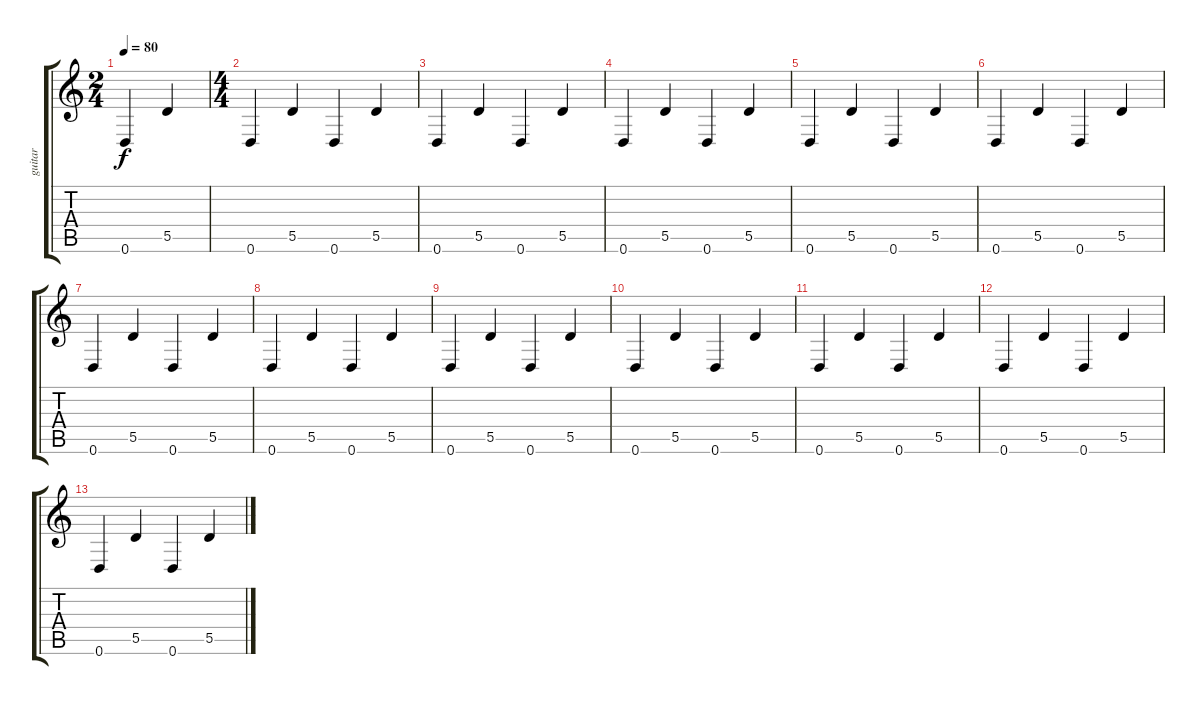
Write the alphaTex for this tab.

\track ("guitar" "guitar") {instrument overdrivenguitar}
\staff {score tabs}
\tuning (E4 B3 G3 D3 A2 D2) {hide}
\ts (2 4)
\tempo 80
\clef g2
\ks c
0.6.4{dy f instrument overdrivenguitar} 5.5.4 |
\ts (4 4)
0.6.4 5.5.4 0.6.4 5.5.4 |
0.6.4 5.5.4 0.6.4 5.5.4 |
0.6.4 5.5.4 0.6.4 5.5.4 |
0.6.4 5.5.4 0.6.4 5.5.4 |
0.6.4 5.5.4 0.6.4 5.5.4 |
0.6.4 5.5.4 0.6.4 5.5.4 |
0.6.4 5.5.4 0.6.4 5.5.4 |
0.6.4 5.5.4 0.6.4 5.5.4 |
0.6.4 5.5.4 0.6.4 5.5.4 |
0.6.4 5.5.4 0.6.4 5.5.4 |
0.6.4 5.5.4 0.6.4 5.5.4 |
0.6.4 5.5.4 0.6.4 5.5.4
